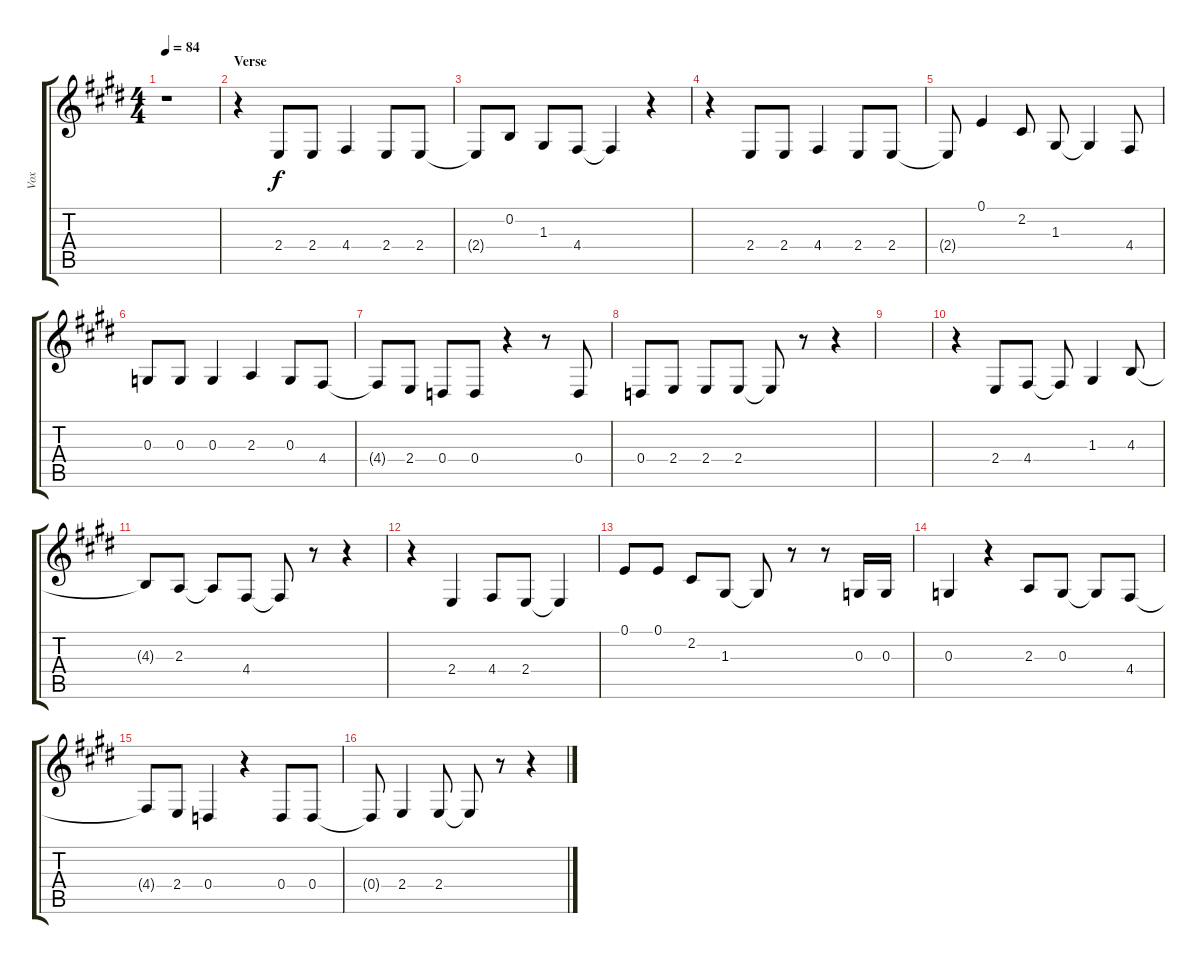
\track ("Vox" "Vox") {instrument bassoon}
\staff {score tabs}
\tuning (E4 B3 G3 D3 A2 E2) {hide}
\ts (4 4)
\tempo 84
\clef g2
\ks e
r.1{dy f} |
\section ("" "Verse")
r.4 2.4.8 2.4.8 4.4.4 2.4.8 2.4.8 |
2.4{t}.8 0.2.8 1.3.8 4.4.8 4.4{t}.4 r.4 |
r.4 2.4.8 2.4.8 4.4.4 2.4.8 2.4.8 |
2.4{t}.8 0.1.4 2.2.8 1.3.8 1.3{t}.4 4.4.8 |
0.3.8 0.3.8 0.3.4 2.3.4 0.3.8 4.4.8 |
4.4{t}.8 2.4.8 0.4.8 0.4.8 r.4 r.8 0.4.8 |
0.4.8 2.4.8 2.4.8 2.4.8 2.4{t}.8 r.8 r.4 |
|
r.4 2.4.8 4.4.8 4.4{t}.8 1.3.4 4.3.8 |
4.3{t}.8 2.3.8 2.3{t}.8 4.4.8 4.4{t}.8 r.8 r.4 |
r.4 2.4.4 4.4.8 2.4.8 2.4{t}.4 |
0.1.8 0.1.8 2.2.8 1.3.8 1.3{t}.8 r.8 r.8 0.3.16 0.3.16 |
0.3.4 r.4 2.3.8 0.3.8 0.3{t}.8 4.4.8 |
4.4{t}.8 2.4.8 0.4.4 r.4 0.4.8 0.4.8 |
0.4{t}.8 2.4.4 2.4.8 2.4{t}.8 r.8 r.4
